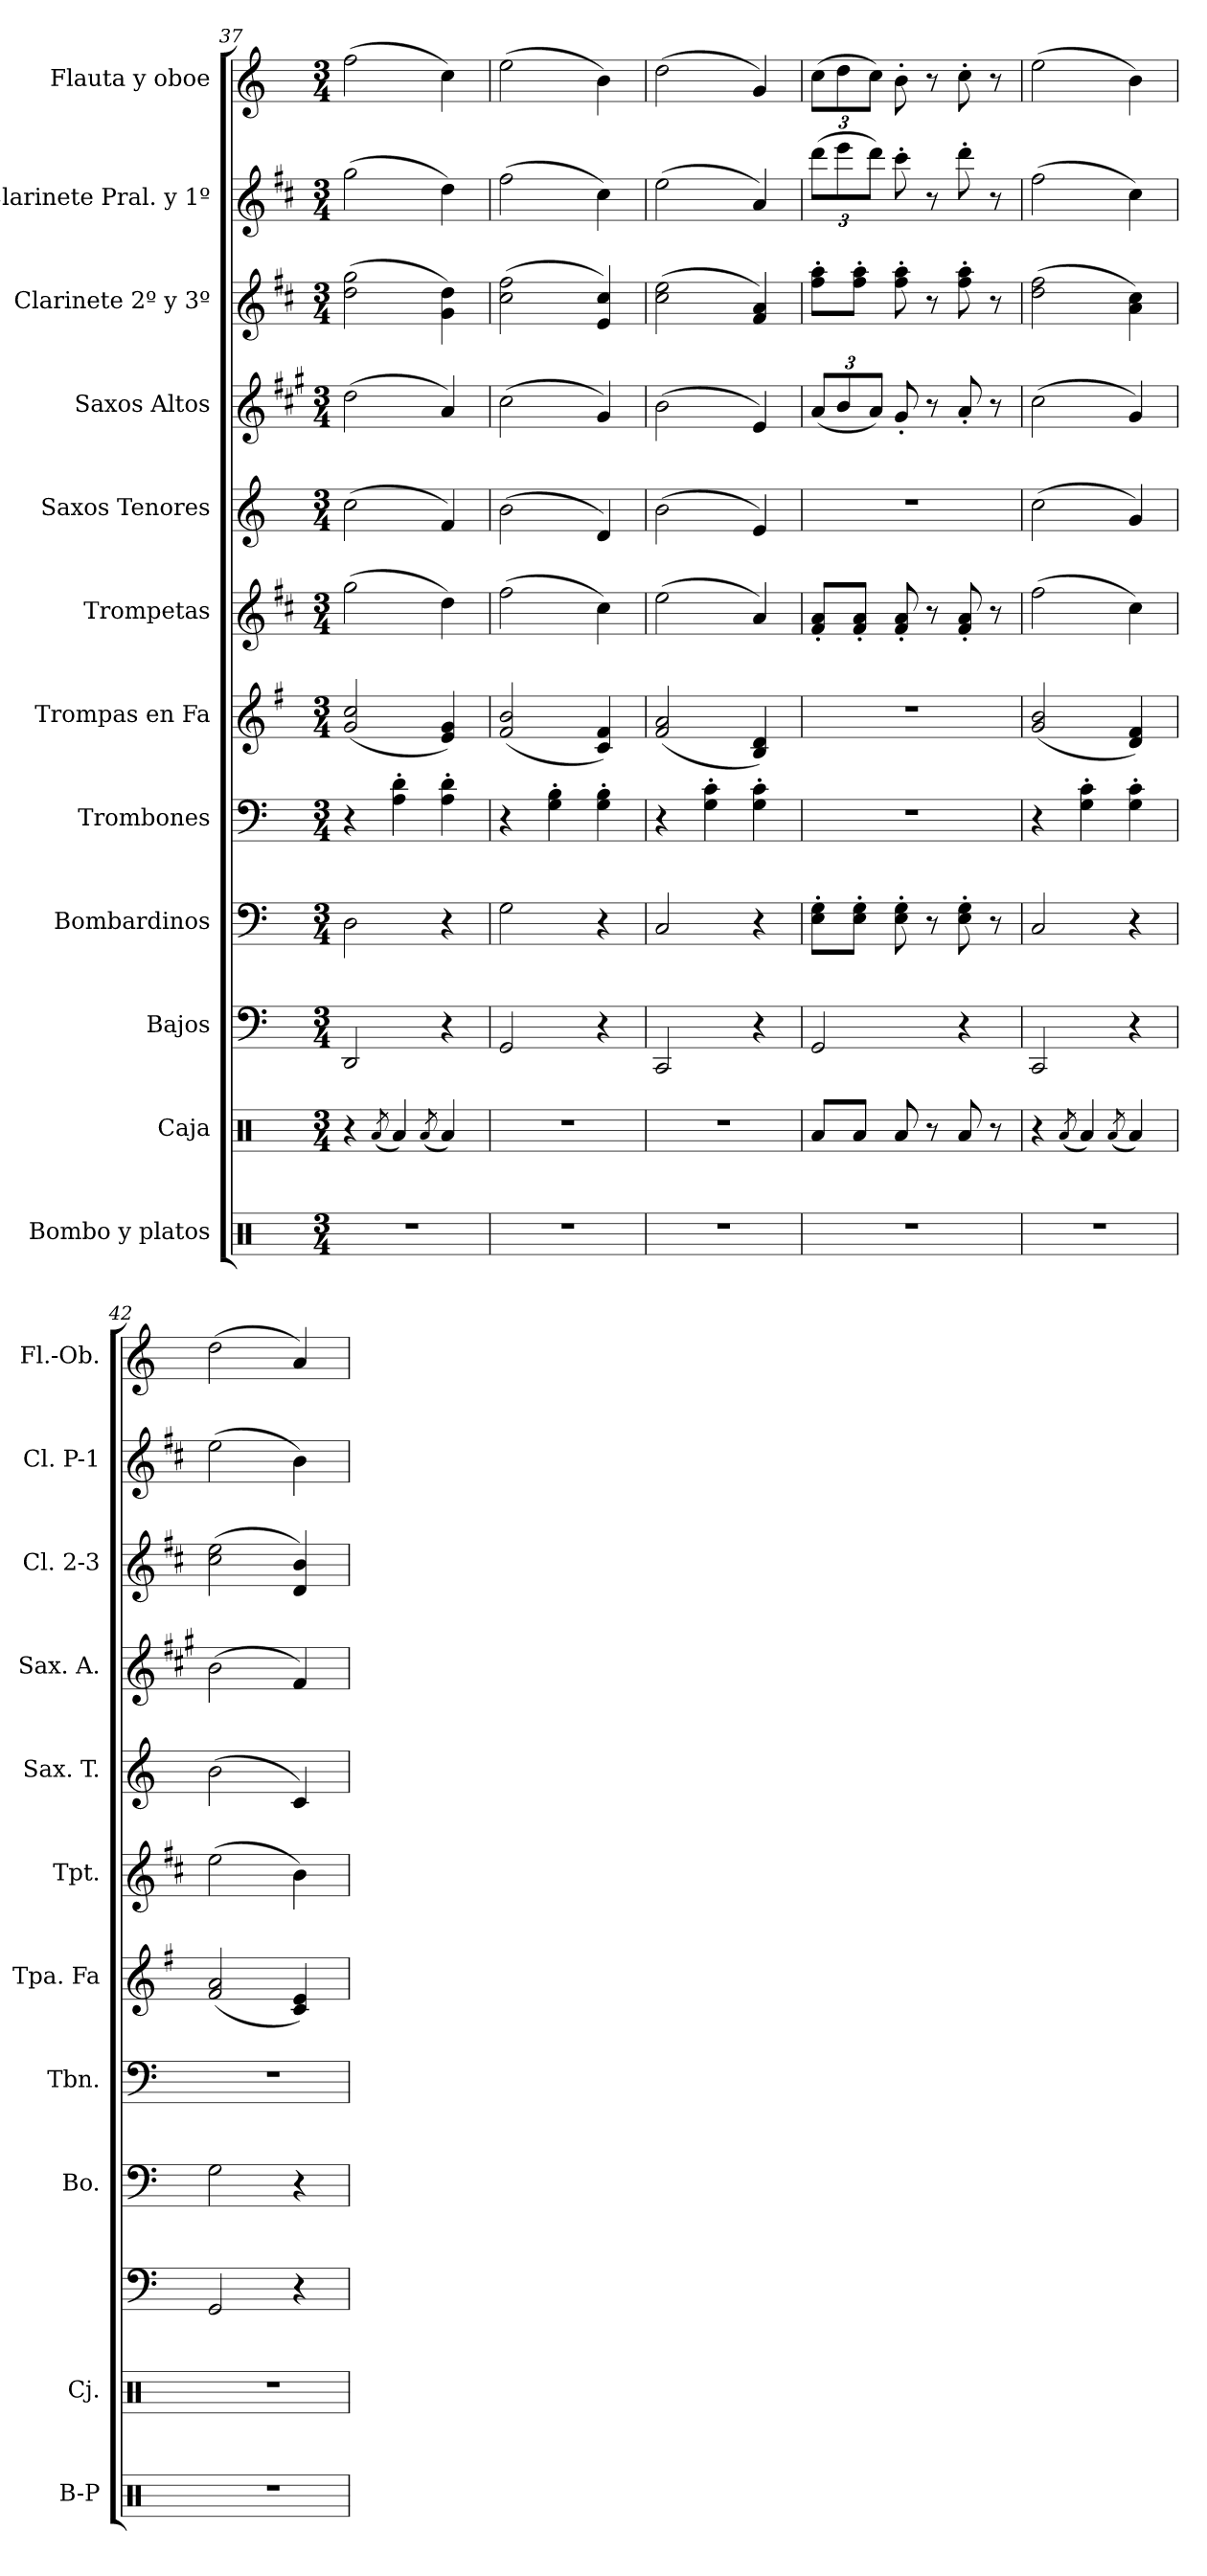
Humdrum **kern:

**kern	**kern	**kern	**kern	**kern	**kern	**kern	**kern	**kern	**kern	**kern	**kern
*part12	*part11	*part10	*part9	*part8	*part7	*part6	*part5	*part4	*part3	*part2	*part1
*staff12	*staff11	*staff10	*staff9	*staff8	*staff7	*staff6	*staff5	*staff4	*staff3	*staff2	*staff1
*I"Bombo y platos	*I"Caja	*I"Bajos	*I"Bombardinos	*I"Trombones	*I"Trompas en Fa	*I"Trompetas	*I"Saxos Tenores	*I"Saxos Altos	*I"Clarinete 2º y 3º	*I"Clarinete Pral. y 1º	*I"Flauta y oboe
*I'B-P	*I'Cj.	*	*I'Bo.	*I'Tbn.	*I'Tpa. Fa	*I'Tpt.	*I'Sax. T.	*I'Sax. A.	*I'Cl. 2-3	*I'Cl. P-1	*I'Fl.-Ob.
*clefX	*clefX	*clefF4	*clefF4	*clefF4	*clefG2	*clefG2	*clefG2	*clefG2	*clefG2	*clefG2	*clefG2
*	*	*	*	*	*ITrd4c7	*ITrd1c2	*ITrd8c14	*ITrd5c9	*ITrd1c2	*ITrd1c2	*
*k[]	*k[]	*k[]	*k[]	*k[]	*k[]	*k[]	*k[]	*k[]	*k[]	*k[]	*k[]
*M3/4	*M3/4	*M3/4	*M3/4	*M3/4	*M3/4	*M3/4	*M3/4	*M3/4	*M3/4	*M3/4	*M3/4
=37	=37	=37	=37	=37	=37	=37	=37	=37	=37	=37	=37
2.r	4r	2DD/	2D\	4r	(<2c/ 2f/	(>2ff\	(>2c\	(>2f\	(>2cc\ 2ff\	(>2ff\	(>2ff\
.	(<8qRa/	.	.	.	.	.	.	.	.	.	.
.	4Ra/)	.	.	4A\' 4d\'	.	.	.	.	.	.	.
.	(<8qRa/	.	.	.	.	.	.	.	.	.	.
.	4Ra/)	4r	4r	4A\' 4d\'	4A/ 4c/)	4cc\)	4F/)	4c/)	4f\ 4cc\)	4cc\)	4cc\)
=38	=38	=38	=38	=38	=38	=38	=38	=38	=38	=38	=38
2.r	2.r	2GG/	2G\	4r	(<2B/ 2e/	(>2ee\	(>2B\	(>2e\	(>2b\ 2ee\	(>2ee\	(>2ee\
.	.	.	.	4G\' 4B\'	.	.	.	.	.	.	.
.	.	4r	4r	4G\' 4B\'	4F/ 4B/)	4b\)	4D/)	4B/)	4d/ 4b/)	4b\)	4b\)
=39	=39	=39	=39	=39	=39	=39	=39	=39	=39	=39	=39
2.r	2.r	2CC/	2C/	4r	(<2B/ 2d/	(>2dd\	(>2B\	(>2d\	(>2b\ 2dd\	(>2dd\	(>2dd\
.	.	.	.	4G\' 4c\'	.	.	.	.	.	.	.
.	.	4r	4r	4G\' 4c\'	4E/ 4G/)	4g/)	4E/)	4G/)	4e/ 4g/)	4g/)	4g/)
!!LO:PB:g=z
=40	=40	=40	=40	=40	=40	=40	=40	=40	=40	=40	=40
*	*	*	*	*	*	*	*	*Xbrackettup	*	*Xbrackettup	*Xbrackettup
2.r	8Ra/L	2GG/	8E\' 8G\'L	2.r	2.r	8e/' 8g/'L	2.r	(<12c/L	8ee\' 8gg\'L	(>12ccc\L	(>12cc\L
.	.	.	.	.	.	.	.	12d/	.	12ddd\	12dd\
.	8Ra/J	.	8E\' 8G\'J	.	.	8e/' 8g/'J	.	.	8ee\' 8gg\'J	.	.
.	.	.	.	.	.	.	.	12c/J)	.	12ccc\J)	12cc\J)
.	8Ra/	.	8E\' 8G\'	.	.	8e/' 8g/'	.	8B'/	8ee\' 8gg\'	8bb'\	8b'\
.	8r	.	8r	.	.	8r	.	8r	8r	8r	8r
.	8Ra/	4r	8E\' 8G\'	.	.	8e/' 8g/'	.	8c'/	8ee\' 8gg\'	8ccc'\	8cc'\
.	8r	.	8r	.	.	8r	.	8r	8r	8r	8r
=41	=41	=41	=41	=41	=41	=41	=41	=41	=41	=41	=41
2.r	4r	2CC/	2C/	4r	(<2c/ 2e/	(>2ee\	(>2c\	(>2e\	(>2cc\ 2ee\	(>2ee\	(>2ee\
.	(<8qRa/	.	.	.	.	.	.	.	.	.	.
.	4Ra/)	.	.	4G\' 4c\'	.	.	.	.	.	.	.
.	(<8qRa/	.	.	.	.	.	.	.	.	.	.
.	4Ra/)	4r	4r	4G\' 4c\'	4G/ 4B/)	4b\)	4G/)	4B/)	4g\ 4b\)	4b\)	4b\)
=42	=42	=42	=42	=42	=42	=42	=42	=42	=42	=42	=42
2.r	2.r	2GG/	2G\	2.r	(<2B/ 2d/	(>2dd\	(>2B\	(>2d\	(>2b\ 2dd\	(>2dd\	(>2dd\
.	.	4r	4r	.	4F/ 4A/)	4a\)	4C/)	4A/)	4c/ 4a/)	4a\)	4a/)
=	=	=	=	=	=	=	=	=	=	=	=
*-	*-	*-	*-	*-	*-	*-	*-	*-	*-	*-	*-
